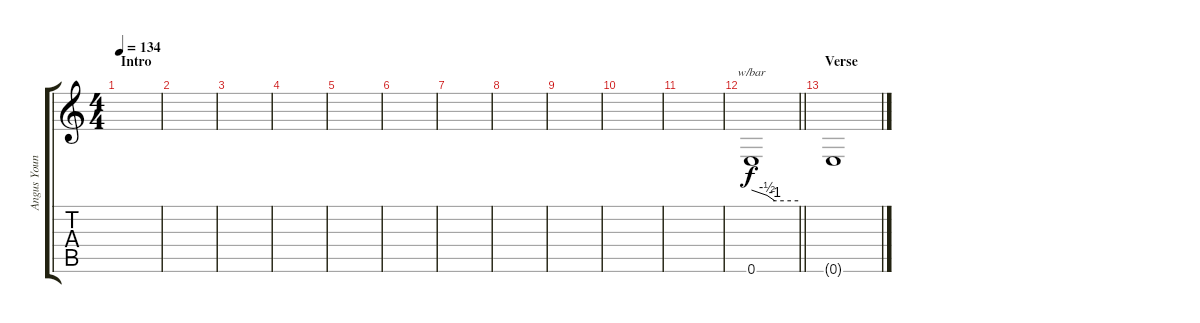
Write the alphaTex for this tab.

\track ("Angus Young" "Angus Youn") {instrument distortionguitar}
\staff {score tabs}
\tuning (E4 B3 G3 D3 A2 E2) {hide}
\ts (4 4)
\section ("" "Intro")
\tempo 134
\clef g2
\ks c
|
|
|
|
|
|
|
|
|
|
|
\barLineRight lightlight
0.6.1{tbe (custom default 0 0 20 -2 30 -4 60 -4)} |
\section ("" "Verse")
0.6{t}.1{dy f}
